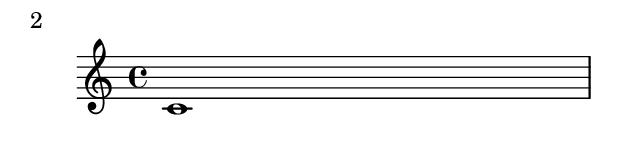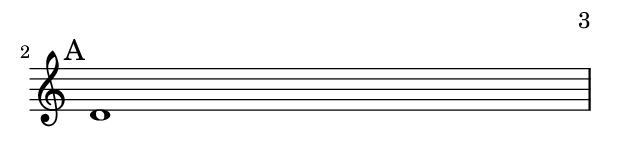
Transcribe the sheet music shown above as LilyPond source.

%% Generated by lilypond-book.py
%% Options: [exampleindent=10.16\mm,indent=0\mm,line-width=160\mm]
\include "lilypond-book-preamble.ly"


% ****************************************************************
% Start cut-&-pastable-section
% ****************************************************************



\paper {
  indent = 0\mm
  line-width = 160\mm
  % offset the left padding, also add 1mm as lilypond creates cropped
  % images with a little space on the right
  line-width = #(- line-width (* mm  3.000000) (* mm 1))
}

\layout {
  
}





% ****************************************************************
% ly snippet:
% ****************************************************************
\sourcefilename "table-of-contents.ly"
\sourcefileline 0
%% DO NOT EDIT this file manually; it is automatically
%% generated from LSR http://lsr.dsi.unimi.it
%% Make any changes in LSR itself, or in Documentation/snippets/new/ ,
%% and then run scripts/auxiliar/makelsr.py
%%
%% This file is in the public domain.
\version "2.16.0"

\header {
%% Translation of GIT committish: 45dd19546e9b75b3e1e977732f0962f35dd3290e
  texidoces = "
Se puede incluir un índice general (tabla de contenidos) mediante el
uso de @code{\\markuplist \\table-of-contents}.  Los elementos de la
TDC se añaden con la instrucción @code{\\tocItem}.

"
  doctitlees = "Índice general (tabla de contenidos)"

%% Translation of GIT committish: 64d521c30b929ac9be37823df577b8f02c8cf0ee
  texidocfr = "
L'instruction @code{\\markuplist \\table-of-contents} permet d'inclure
une table des matières.  Ses éléments sont ajoutés à l'aide de la
commande @code{\\tocItem}.

"
  doctitlefr = "Table des matières"

  lsrtags = "paper-and-layout"

  texidoc = "
A table of contents is included using @code{\\markuplist
\\table-of-contents}.  The TOC items are added with the
@code{\\tocItem} command.

"
  doctitle = "Table of contents"
} % begin verbatim


#(set-default-paper-size "a6")

\book {
  \markuplist \table-of-contents
  \pageBreak
  \tocItem \markup { The first score }
  \score {
    {
      c'1 \pageBreak
      \mark "A" \tocItem \markup { Mark A }
      d'1
    }
  }
  \pageBreak
  \tocItem \markup { The second score }
  \score {
    { e'1 }
    \header { piece = "Second score" }
  }
}



% ****************************************************************
% end ly snippet
% ****************************************************************
